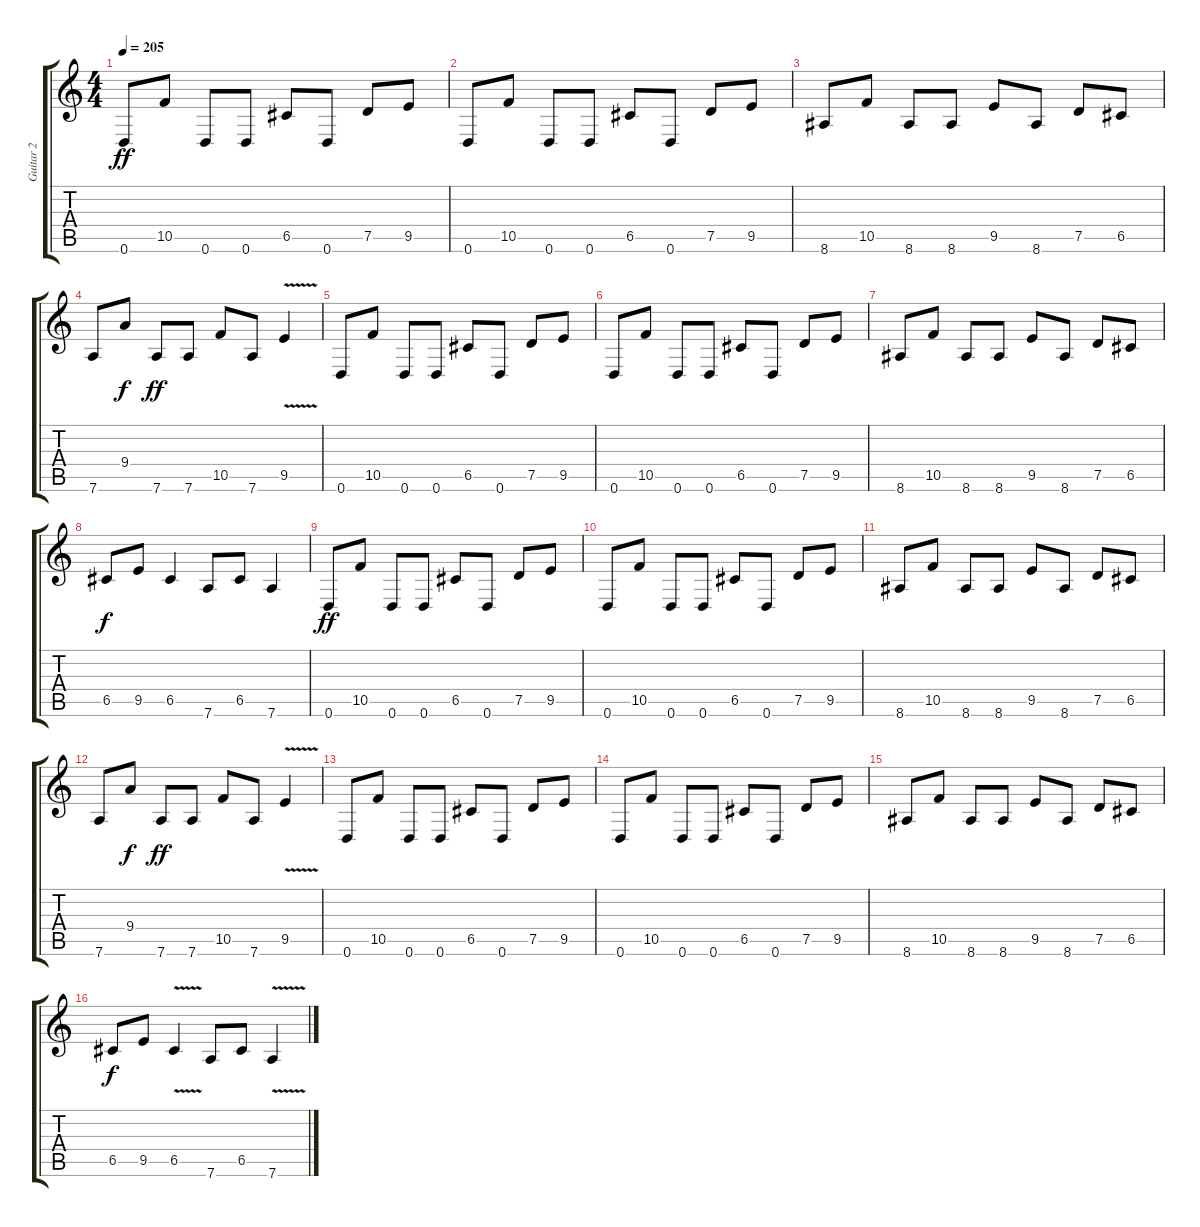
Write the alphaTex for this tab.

\track ("Guitar 2" "Guitar 2") {instrument distortionguitar}
\staff {score tabs}
\tuning (D4 A3 F3 C3 G2 D2) {hide}
\ts (4 4)
\tempo 205
\clef g2
\ks c
0.6.8{dy ff} 10.5.8 0.6.8 0.6.8 6.5.8 0.6.8 7.5.8 9.5.8 |
0.6.8 10.5.8 0.6.8 0.6.8 6.5.8 0.6.8 7.5.8 9.5.8 |
8.6.8 10.5.8 8.6.8 8.6.8 9.5.8 8.6.8 7.5.8 6.5.8 |
7.6.8 9.4.8{dy f} 7.6.8{dy ff} 7.6.8 10.5.8 7.6.8 9.5{v}.4 |
0.6.8 10.5.8 0.6.8 0.6.8 6.5.8 0.6.8 7.5.8 9.5.8 |
0.6.8 10.5.8 0.6.8 0.6.8 6.5.8 0.6.8 7.5.8 9.5.8 |
8.6.8 10.5.8 8.6.8 8.6.8 9.5.8 8.6.8 7.5.8 6.5.8 |
6.5.8{dy f} 9.5.8 6.5.4 7.6.8 6.5.8 7.6.4 |
0.6.8{dy ff} 10.5.8 0.6.8 0.6.8 6.5.8 0.6.8 7.5.8 9.5.8 |
0.6.8 10.5.8 0.6.8 0.6.8 6.5.8 0.6.8 7.5.8 9.5.8 |
8.6.8 10.5.8 8.6.8 8.6.8 9.5.8 8.6.8 7.5.8 6.5.8 |
7.6.8 9.4.8{dy f} 7.6.8{dy ff} 7.6.8 10.5.8 7.6.8 9.5{v}.4 |
0.6.8 10.5.8 0.6.8 0.6.8 6.5.8 0.6.8 7.5.8 9.5.8 |
0.6.8 10.5.8 0.6.8 0.6.8 6.5.8 0.6.8 7.5.8 9.5.8 |
8.6.8 10.5.8 8.6.8 8.6.8 9.5.8 8.6.8 7.5.8 6.5.8 |
6.5.8{dy f} 9.5.8 6.5{v}.4 7.6.8 6.5.8 7.6{v}.4
